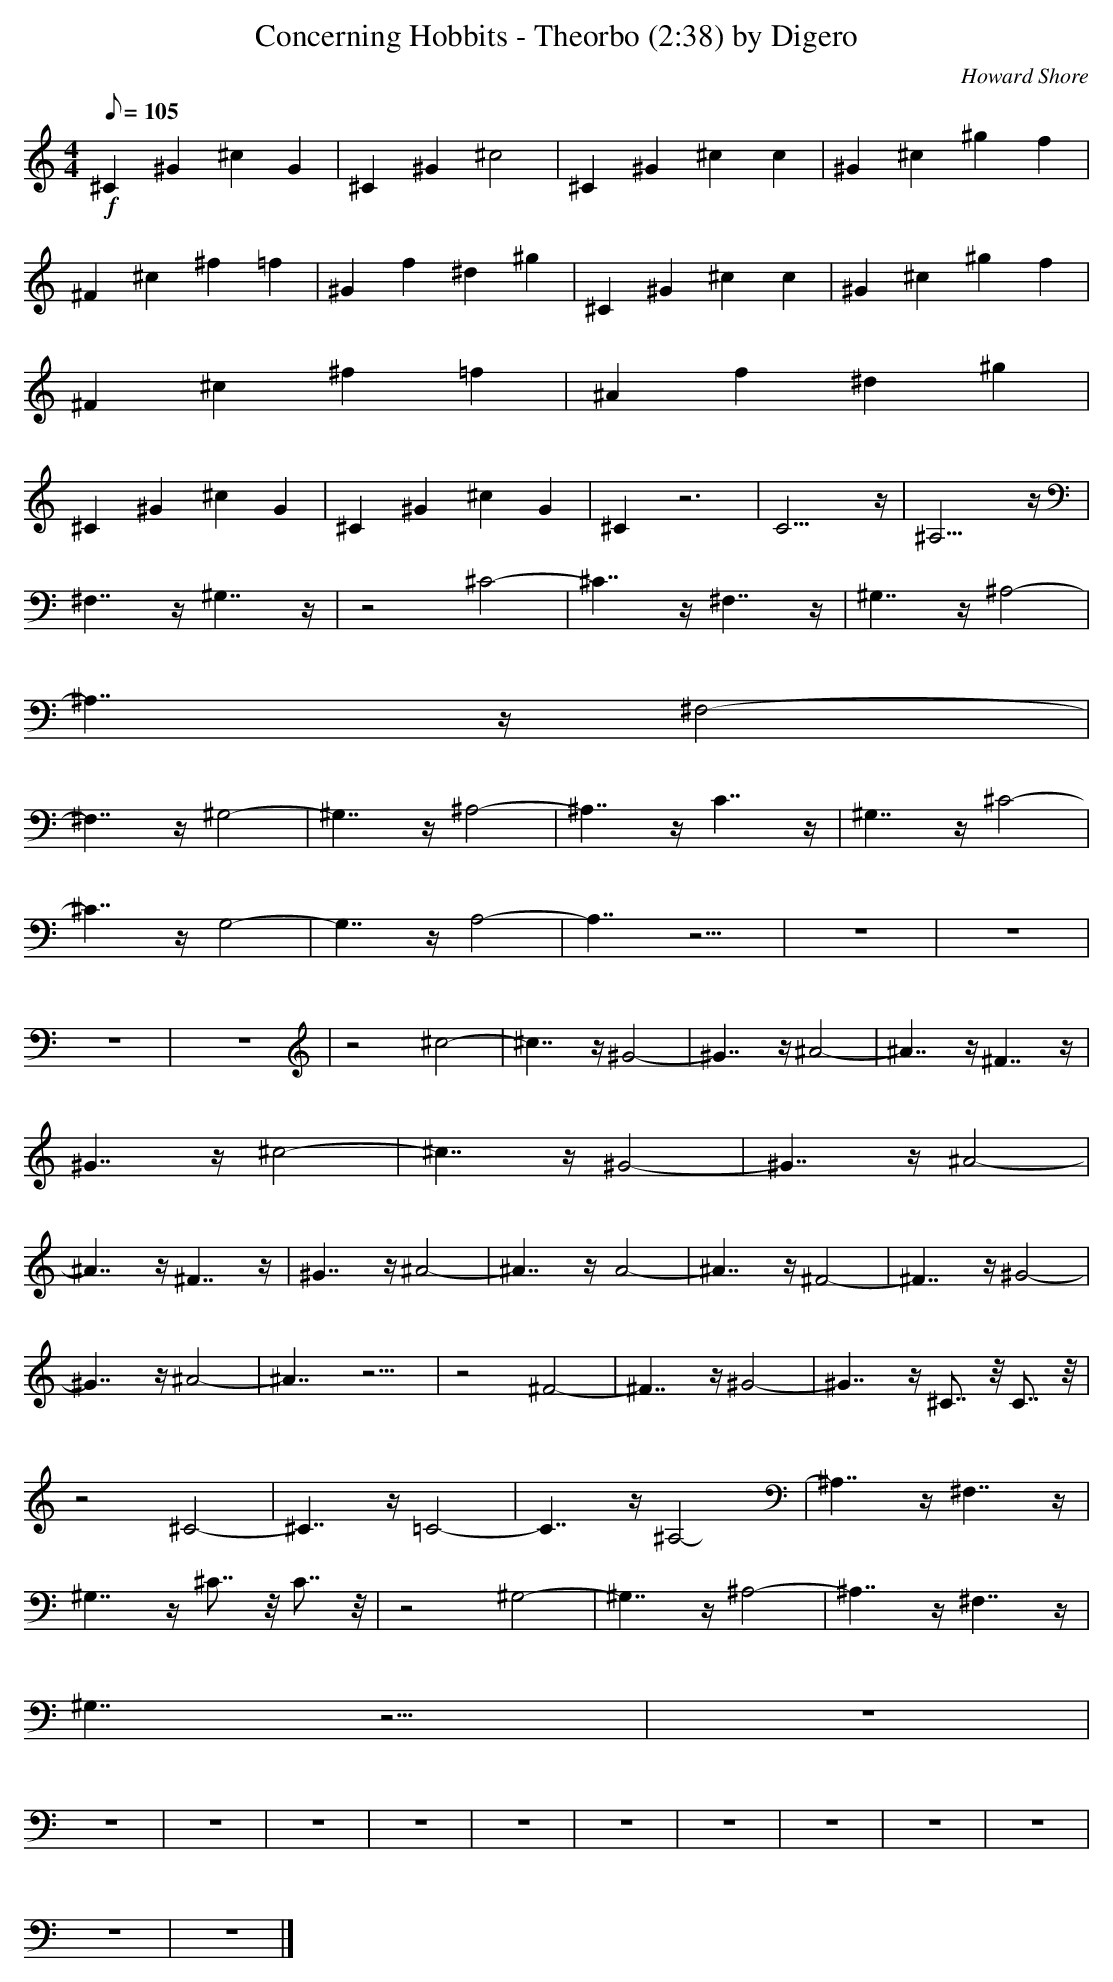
X:1
T:Concerning Hobbits - Theorbo (2:38) by Digero
C:Howard Shore
M:4/4
Q:105
K:C maj
+f+ ^C2 ^G2 ^c2 G2 | ^C2 ^G2 ^c4 | ^C2 ^G2 ^c2 c2 | ^G2 ^c2 ^g2 f2 |
^F2 ^c2 ^f2 =f2 | ^G2 f2 ^d2 ^g2 | ^C2 ^G2 ^c2 c2 | ^G2 ^c2 ^g2 f2 |
^F2 ^c2 ^f2 =f2 | ^A2 f2 ^d2 ^g2 |
^C2 ^G2 ^c2 G2 | ^C2 ^G2 ^c2 G2 | ^C2 z6 | C15/2 z/ | ^A,15/2 z/ |
^F,7/2 z/ ^G,7/2 z/ | z4 ^C4- | ^C7/2 z/ ^F,7/2 z/ | ^G,7/2 z/ ^A,4- |
^A,7/2 z/ ^F,4- |
^F,7/2 z/ ^G,4- | ^G,7/2 z/ ^A,4- | ^A,7/2 z/ C7/2 z/ | ^G,7/2 z/ ^C4- |
^C7/2 z/ G,4- | G,7/2 z/ A,4- | A,7/2 z9/2 | z8 | z8 |
z8 | z8 | z4 ^c4- | ^c7/2 z/ ^G4- | ^G7/2 z/ ^A4- | ^A7/2 z/ ^F7/2 z/ |
^G7/2 z/ ^c4- | ^c7/2 z/ ^G4- | ^G7/2 z/ ^A4- |
^A7/2 z/ ^F7/2 z/ | ^G7/2 z/ ^A4- | ^A7/2 z/ A4- | ^A7/2 z/ ^F4- | ^F7/2 z/ ^G4- |
^G7/2 z/ ^A4- | ^A7/2 z9/2 | z4 ^F4- | ^F7/2 z/ ^G4- | ^G7/2 z/ ^C7/4 z/4 C7/4 z/4 |
z4 ^C4- | ^C7/2 z/ =C4- | C7/2 z/ ^A,4- | ^A,7/2 z/ ^F,7/2 z/ |
^G,7/2 z/ ^C7/4 z/4 C7/4 z/4 | z4 ^G,4- | ^G,7/2 z/ ^A,4- | ^A,7/2 z/ ^F,7/2 z/ |
^G,7/2 z9/2 | z8 |
z8 | z8 | z8 | z8 | z8 | z8 | z8 | z8 | z8 | z8 |
z8 | z8 |]
